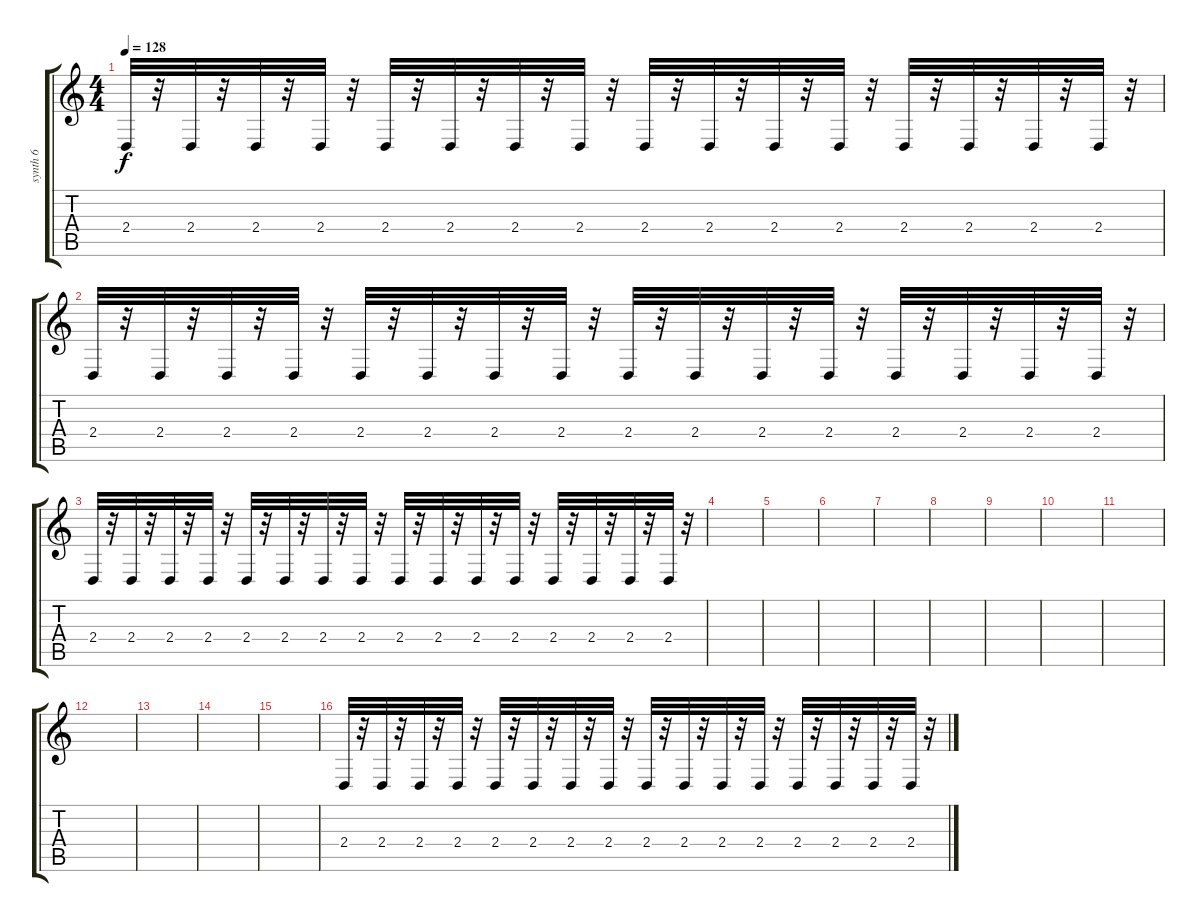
\track ("synth 6" "synth 6") {instrument lead2sawtooth}
\staff {score tabs}
\tuning (D4 A3 F3 C3 G2 D2) {hide}
\ts (4 4)
\tempo 128
\clef g2
\ks c
2.4.32{dy f} r.32 2.4.32 r.32 2.4.32 r.32 2.4.32 r.32 2.4.32 r.32 2.4.32 r.32 2.4.32 r.32 2.4.32 r.32 2.4.32 r.32 2.4.32 r.32 2.4.32 r.32 2.4.32 r.32 2.4.32 r.32 2.4.32 r.32 2.4.32 r.32 2.4.32 r.32 |
2.4.32 r.32 2.4.32 r.32 2.4.32 r.32 2.4.32 r.32 2.4.32 r.32 2.4.32 r.32 2.4.32 r.32 2.4.32 r.32 2.4.32 r.32 2.4.32 r.32 2.4.32 r.32 2.4.32 r.32 2.4.32 r.32 2.4.32 r.32 2.4.32 r.32 2.4.32 r.32 |
2.4.32 r.32 2.4.32 r.32 2.4.32 r.32 2.4.32 r.32 2.4.32 r.32 2.4.32 r.32 2.4.32 r.32 2.4.32 r.32 2.4.32 r.32 2.4.32 r.32 2.4.32 r.32 2.4.32 r.32 2.4.32 r.32 2.4.32 r.32 2.4.32 r.32 2.4.32 r.32 |
|
|
|
|
|
|
|
|
|
|
|
|
2.4.32 r.32 2.4.32 r.32 2.4.32 r.32 2.4.32 r.32 2.4.32 r.32 2.4.32 r.32 2.4.32 r.32 2.4.32 r.32 2.4.32 r.32 2.4.32 r.32 2.4.32 r.32 2.4.32 r.32 2.4.32 r.32 2.4.32 r.32 2.4.32 r.32 2.4.32 r.32
